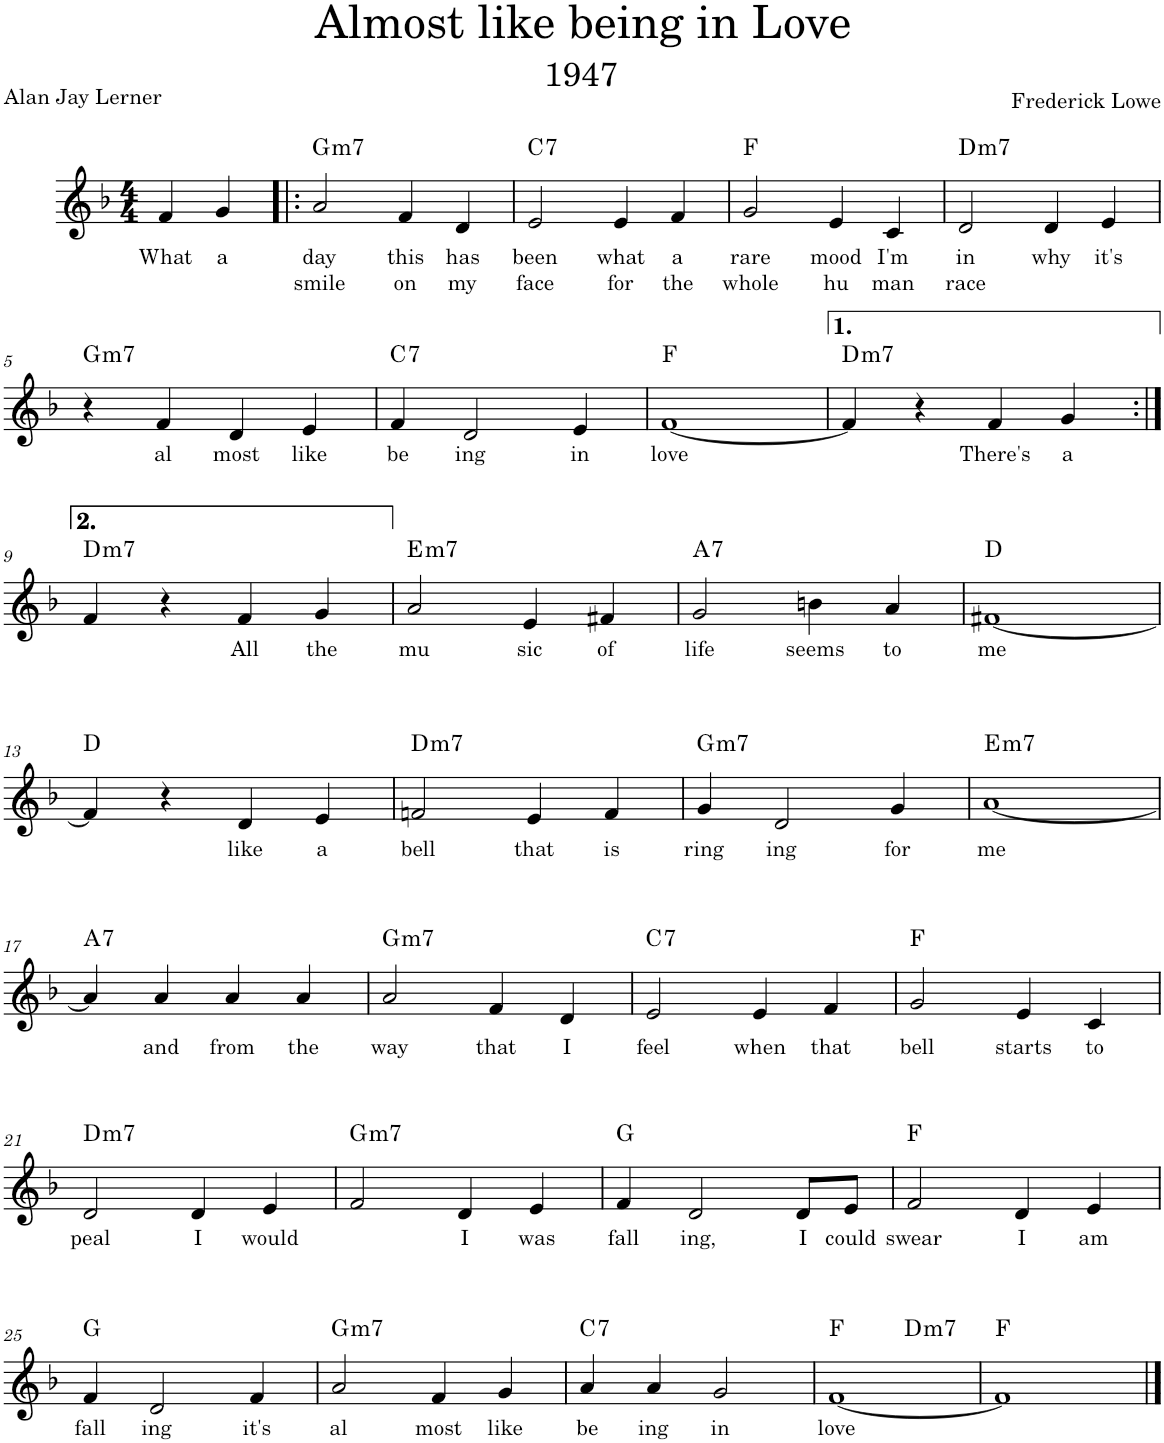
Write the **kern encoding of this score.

**kern	**text	**text	**harte
*part1	*part1	*part1	*part1
*staff1	*staff1	*staff1	*
*I"Piano	*	*	*
*I'Pno.	*	*	*
*clefG2	*	*	*
*k[b-]	*	*	*
*M4/4	*	*	*
=	=	=	=
!	!LO:LY:b	!	!
4f/	What	.	.
!	!LO:LY:b	!	!
4g/	a	.	.
=1!|:	=1!|:	=1!|:	=1!|:
!	!LO:LY:b	!LO:LY:b	!LO:H:kt=m7
2a/	day	smile	G:min7
!	!LO:LY:b	!LO:LY:b	!
4f/	this	on	.
!	!LO:LY:b	!LO:LY:b	!
4d/	has	my	.
=2	=2	=2	=2
!	!LO:LY:b	!LO:LY:b	!LO:H:kt=7
2e/	been	face	C:7
!	!LO:LY:b	!LO:LY:b	!
4e/	what	for	.
!	!LO:LY:b	!LO:LY:b	!
4f/	a	the	.
=3	=3	=3	=3
!	!LO:LY:b	!LO:LY:b	!
2g/	rare	whole	F:maj
!	!LO:LY:b	!LO:LY:b	!
4e/	mood	hu	.
!	!LO:LY:b	!LO:LY:b	!
4c/	I'm	man	.
=4	=4	=4	=4
!	!LO:LY:b	!LO:LY:b	!LO:H:kt=m7
2d/	in	race	D:min7
!	!LO:LY:b	!	!
4d/	why	.	.
!	!LO:LY:b	!	!
4e/	it's	.	.
!!LO:LB:g=z
=5	=5	=5	=5
!	!	!	!LO:H:kt=m7
4r	.	.	G:min7
!	!LO:LY:b	!	!
4f/	al	.	.
!	!LO:LY:b	!	!
4d/	most	.	.
!	!LO:LY:b	!	!
4e/	like	.	.
=6	=6	=6	=6
!	!LO:LY:b	!	!LO:H:kt=7
4f/	be	.	C:7
!	!LO:LY:b	!	!
2d/	ing	.	.
!	!LO:LY:b	!	!
4e/	in	.	.
=7	=7	=7	=7
!	!LO:LY:b	!	!
[1f	love	.	F:maj
=8	=8	=8	=8
!	!	!	!LO:H:kt=m7
4f/]	.	.	D:min7
4r	.	.	.
!	!LO:LY:b	!	!
4f/	There's	.	.
!	!LO:LY:b	!	!
4g/	a	.	.
!!LO:LB:g=z
=9:|!	=9:|!	=9:|!	=9:|!
!	!	!	!LO:H:kt=m7
4f/	.	.	D:min7
4r	.	.	.
!	!LO:LY:b	!	!
4f/	All	.	.
!	!LO:LY:b	!	!
4g/	the	.	.
=10	=10	=10	=10
!	!LO:LY:b	!	!LO:H:kt=m7
2a/	mu	.	E:min7
!	!LO:LY:b	!	!
4e/	sic	.	.
!	!LO:LY:b	!	!
4f#X/	of	.	.
=11	=11	=11	=11
!	!LO:LY:b	!	!LO:H:kt=7
2g/	life	.	A:7
!	!LO:LY:b	!	!
4bn\	seems	.	.
!	!LO:LY:b	!	!
4a/	to	.	.
=12	=12	=12	=12
!	!LO:LY:b	!	!
[1f#X	me	.	D:maj
!!LO:LB:g=z
=13	=13	=13	=13
4f#/]	.	.	D:maj
4r	.	.	.
!	!LO:LY:b	!	!
4d/	like	.	.
!	!LO:LY:b	!	!
4e/	a	.	.
=14	=14	=14	=14
!	!LO:LY:b	!	!LO:H:kt=m7
2fn/	bell	.	D:min7
!	!LO:LY:b	!	!
4e/	that	.	.
!	!LO:LY:b	!	!
4f/	is	.	.
=15	=15	=15	=15
!	!LO:LY:b	!	!LO:H:kt=m7
4g/	ring	.	G:min7
!	!LO:LY:b	!	!
2d/	ing	.	.
!	!LO:LY:b	!	!
4g/	for	.	.
=16	=16	=16	=16
!	!LO:LY:b	!	!LO:H:kt=m7
[1a	me	.	E:min7
!!LO:LB:g=z
=17	=17	=17	=17
!	!	!	!LO:H:kt=7
4a/]	.	.	A:7
!	!LO:LY:b	!	!
4a/	and	.	.
!	!LO:LY:b	!	!
4a/	from	.	.
!	!LO:LY:b	!	!
4a/	the	.	.
=18	=18	=18	=18
!	!LO:LY:b	!	!LO:H:kt=m7
2a/	way	.	G:min7
!	!LO:LY:b	!	!
4f/	that	.	.
!	!LO:LY:b	!	!
4d/	I	.	.
=19	=19	=19	=19
!	!LO:LY:b	!	!LO:H:kt=7
2e/	feel	.	C:7
!	!LO:LY:b	!	!
4e/	when	.	.
!	!LO:LY:b	!	!
4f/	that	.	.
=20	=20	=20	=20
!	!LO:LY:b	!	!
2g/	bell	.	F:maj
!	!LO:LY:b	!	!
4e/	starts	.	.
!	!LO:LY:b	!	!
4c/	to	.	.
!!LO:LB:g=z
=21	=21	=21	=21
!	!LO:LY:b	!	!LO:H:kt=m7
2d/	peal	.	D:min7
!	!LO:LY:b	!	!
4d/	I	.	.
!	!LO:LY:b	!	!
4e/	would	.	.
=22	=22	=22	=22
!	!	!	!LO:H:kt=m7
2f/	.	.	G:min7
!	!LO:LY:b	!	!
4d/	I	.	.
!	!LO:LY:b	!	!
4e/	was	.	.
=23	=23	=23	=23
!	!LO:LY:b	!	!
4f/	fall	.	G:maj
!	!LO:LY:b	!	!
2d/	ing,	.	.
!	!LO:LY:b	!	!
8d/L	I	.	.
!	!LO:LY:b	!	!
8e/J	could	.	.
=24	=24	=24	=24
!	!LO:LY:b	!	!
2f/	swear	.	F:maj
!	!LO:LY:b	!	!
4d/	I	.	.
!	!LO:LY:b	!	!
4e/	am	.	.
!!LO:LB:g=z
=25	=25	=25	=25
!	!LO:LY:b	!	!
4f/	fall	.	G:maj
!	!LO:LY:b	!	!
2d/	ing	.	.
!	!LO:LY:b	!	!
4f/	it's	.	.
=26	=26	=26	=26
!	!LO:LY:b	!	!LO:H:kt=m7
2a/	al	.	G:min7
!	!LO:LY:b	!	!
4f/	most	.	.
!	!LO:LY:b	!	!
4g/	like	.	.
=27	=27	=27	=27
!	!LO:LY:b	!	!LO:H:kt=7
4a/	be	.	C:7
!	!LO:LY:b	!	!
4a/	ing	.	.
!	!LO:LY:b	!	!
2g/	in	.	.
=28	=28	=28	=28
!	!LO:LY:b	!	!
*^	*	*	*
[1f	2ryy	love	.	F:maj
!	!	!	!	!LO:H:kt=m7
.	2ryy	.	.	D:min7
*v	*v	*	*	*
=29	=29	=29	=29
1f]	.	.	F:maj
==	==	==	==
*-	*-	*-	*-
